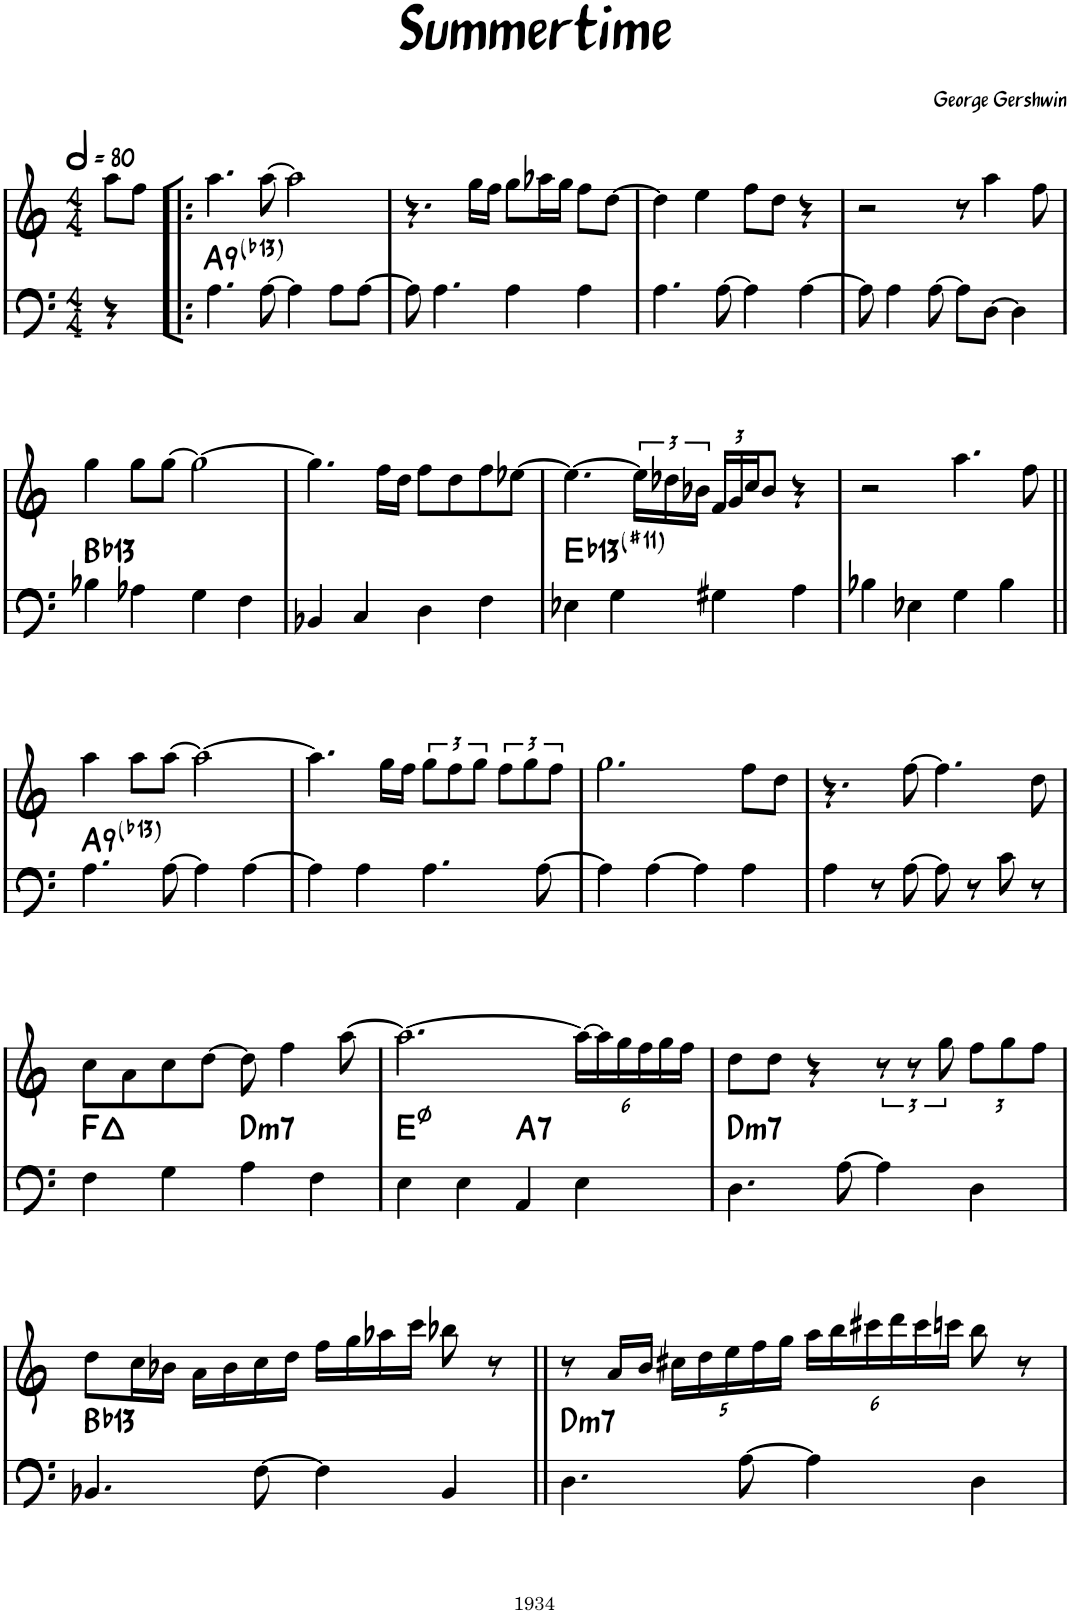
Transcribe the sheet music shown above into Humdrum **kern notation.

**kern	**harte	**kern	**harte
*part2	*part2	*part1	*part1
*staff2	*	*staff1	*
*I"Contrabass	*	*I"Piano	*
*I'Cb	*	*I'Pno	*
*clefF4	*	*clefG2	*
*Trd7c12	*	*	*
*k[]	*	*k[]	*
*M4/4	*	*M4/4	*
*MM160	*	*MM160	*
=	=	=	=
4r	.	8aa\L	.
.	.	8ff\J	.
=1!|:	=1!|:	=1!|:	=1!|:
!	!	!	!LO:H:kt=9
4.A\	.	4.aa\	A:9(b13)
[8A\	.	[8aa\	.
4A\]	.	2aa\]	.
8A\L	.	.	.
[8A\J	.	.	.
=2	=2	=2	=2
8A\]	.	4.r	.
4.A\	.	.	.
.	.	16gg\LL	.
.	.	16ff\JJ	.
4A\	.	8gg\L	.
.	.	16aa-X\L	.
.	.	16gg\JJ	.
4A\	.	8ff\L	.
.	.	[8dd\J	.
=3	=3	=3	=3
4.A\	.	4dd\]	.
.	.	4ee\	.
[8A\	.	.	.
4A\]	.	8ff\L	.
.	.	8dd\J	.
[4A\	.	4r	.
=4	=4	=4	=4
8A\]	.	2r	.
4A\	.	.	.
[8A\	.	.	.
8A\L]	.	8r	.
[8D\J	.	4aa\	.
4D\]	.	.	.
.	.	8ff\	.
!!LO:LB:g=z
=5	=5	=5	=5
!	!LO:H:kt=13	!	!
4B-X\	Bb:9(11,13)	4gg\	.
4A-X\	.	8gg\L	.
.	.	[8gg\J	.
4G\	.	2gg\_	.
4F\	.	.	.
=6	=6	=6	=6
4BB-X/	.	4.gg\]	.
4C/	.	.	.
.	.	16ff\LL	.
.	.	16dd\JJ	.
4D\	.	8ff\L	.
.	.	8dd\	.
4F\	.	8ff\	.
.	.	[8ee-X\J	.
=7	=7	=7	=7
!	!LO:H:kt=13	!	!
4E-X\	Eb:(3,5,b7,9,#11,13)	4.ee-\_	.
4G\	.	.	.
.	.	24ee-\LL]	.
.	.	24dd-X\	.
.	.	24b-X\JJ	.
*	*	*Xbrackettup	*
4G#X\	.	24f/LL	.
.	.	24g/	.
.	.	24cc/J	.
.	.	8b-/J	.
4A\	.	4r	.
=8	=8	=8	=8
4B-X\	.	2r	.
4E-X\	.	.	.
4G\	.	4.aa\	.
4B-\	.	.	.
.	.	8ff\	.
!!LO:LB:g=z
=9||	=9||	=9||	=9||
!	!LO:H:kt=9	!	!
4.A\	A:9(b13)	4aa\	.
.	.	8aa\L	.
[8A\	.	[8aa\J	.
4A\]	.	2aa\_	.
[4A\	.	.	.
=10	=10	=10	=10
4A\]	.	4.aa\]	.
4A\	.	.	.
.	.	16gg\LL	.
.	.	16ff\JJ	.
*	*	*brackettup	*
4.A\	.	12gg\L	.
.	.	12ff\	.
.	.	12gg\J	.
.	.	12ff\L	.
.	.	12gg\	.
[8A\	.	.	.
.	.	12ff\J	.
=11	=11	=11	=11
4A\]	.	2.gg\	.
[4A\	.	.	.
4A\]	.	.	.
4A\	.	8ff\L	.
.	.	8dd\J	.
=12	=12	=12	=12
4A\	.	4.r	.
8r	.	.	.
[8A\	.	[8ff\	.
8A\]	.	4.ff\]	.
8r	.	.	.
8c\	.	.	.
8r	.	8dd\	.
!!LO:LB:g=z
=13	=13	=13	=13
4F\	F:maj	8cc\L	.
.	.	8a\	.
4G\	.	8cc\	.
.	.	[8dd\J	.
!	!LO:H:kt=m7	!	!
4A\	D:min7	8dd\]	.
.	.	4ff\	.
4F\	.	.	.
.	.	[8aa\	.
=14	=14	=14	=14
4E\	E:hdim7	2.aa\_	.
4E\	.	.	.
!	!LO:H:kt=7	!	!
4AA/	A:7	.	.
*	*	*Xbrackettup	*
4E\	.	24aa\LL_	.
.	.	24aa\]	.
.	.	24gg\	.
.	.	24ff\	.
.	.	24gg\	.
.	.	24ff\JJ	.
=15	=15	=15	=15
!	!LO:H:kt=m7	!	!
4.D\	D:min7	8dd\L	.
.	.	8dd\J	.
.	.	4r	.
[8A\	.	.	.
*	*	*brackettup	*
4A\]	.	12r	.
.	.	12r	.
.	.	12gg\	.
*	*	*Xbrackettup	*
4D\	.	12ff\L	.
.	.	12gg\	.
.	.	12ff\J	.
!!LO:LB:g=z
=16	=16	=16	=16
!	!LO:H:kt=13	!	!
4.BB-X/	Bb:9(11,13)	8dd\L	.
.	.	16cc\L	.
.	.	16b-X\JJ	.
.	.	16a\LL	.
.	.	16b-\	.
[8F\	.	16cc\	.
.	.	16dd\JJ	.
4F\]	.	16ff\LL	.
.	.	16gg\	.
.	.	16aa-X\	.
.	.	16ccc\JJ	.
4BB-/	.	8bb-X\	.
.	.	8r	.
=17||	=17||	=17||	=17||
!	!LO:H:kt=m7	!	!
4.D\	D:min7	8r	.
.	.	16a/LL	.
.	.	16b/JJ	.
.	.	20cc#X\LL	.
.	.	20dd\	.
.	.	20ee\	.
[8A\	.	.	.
.	.	20ff\	.
.	.	20gg\JJ	.
4A\]	.	24aa\LL	.
.	.	24bb\	.
.	.	24ccc#X\	.
.	.	24ddd\	.
.	.	24ccc#\	.
.	.	24cccn\JJ	.
4D\	.	8bb\	.
.	.	8r	.
=	=	=	=
*-	*-	*-	*-
